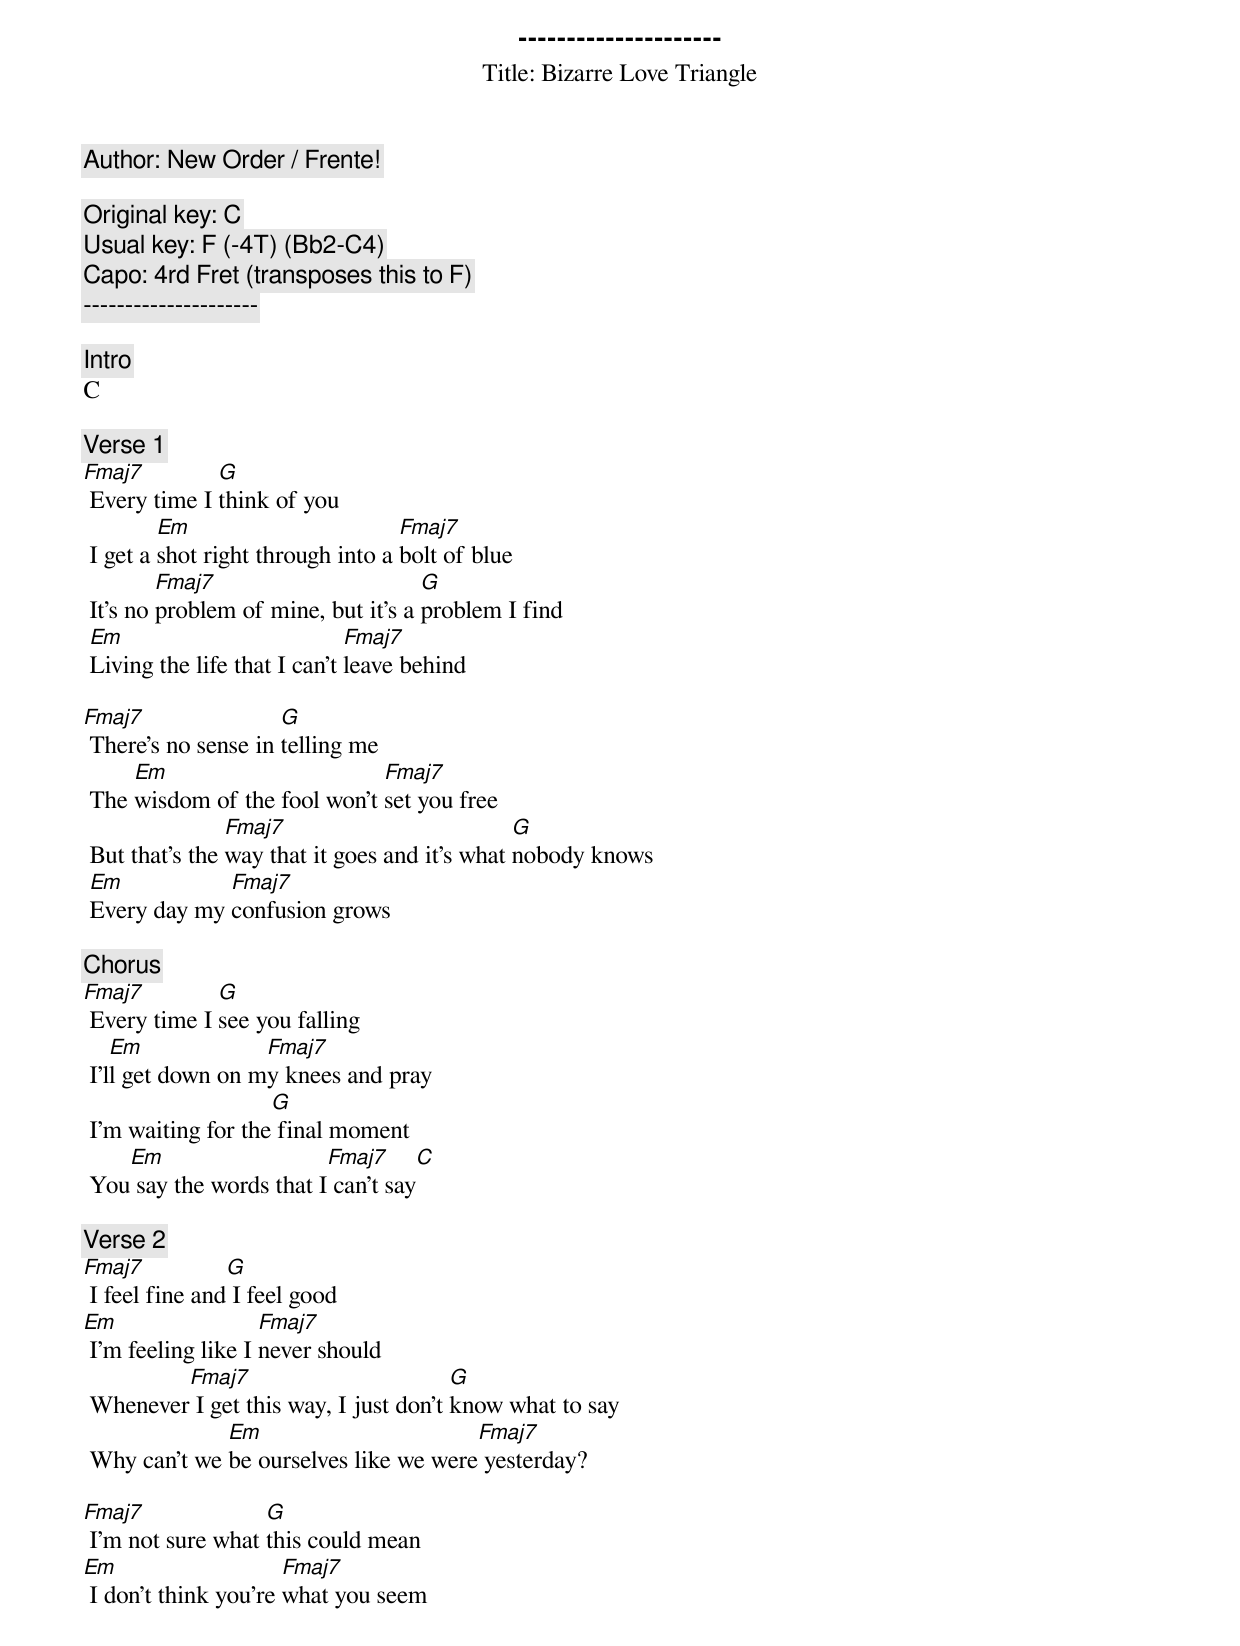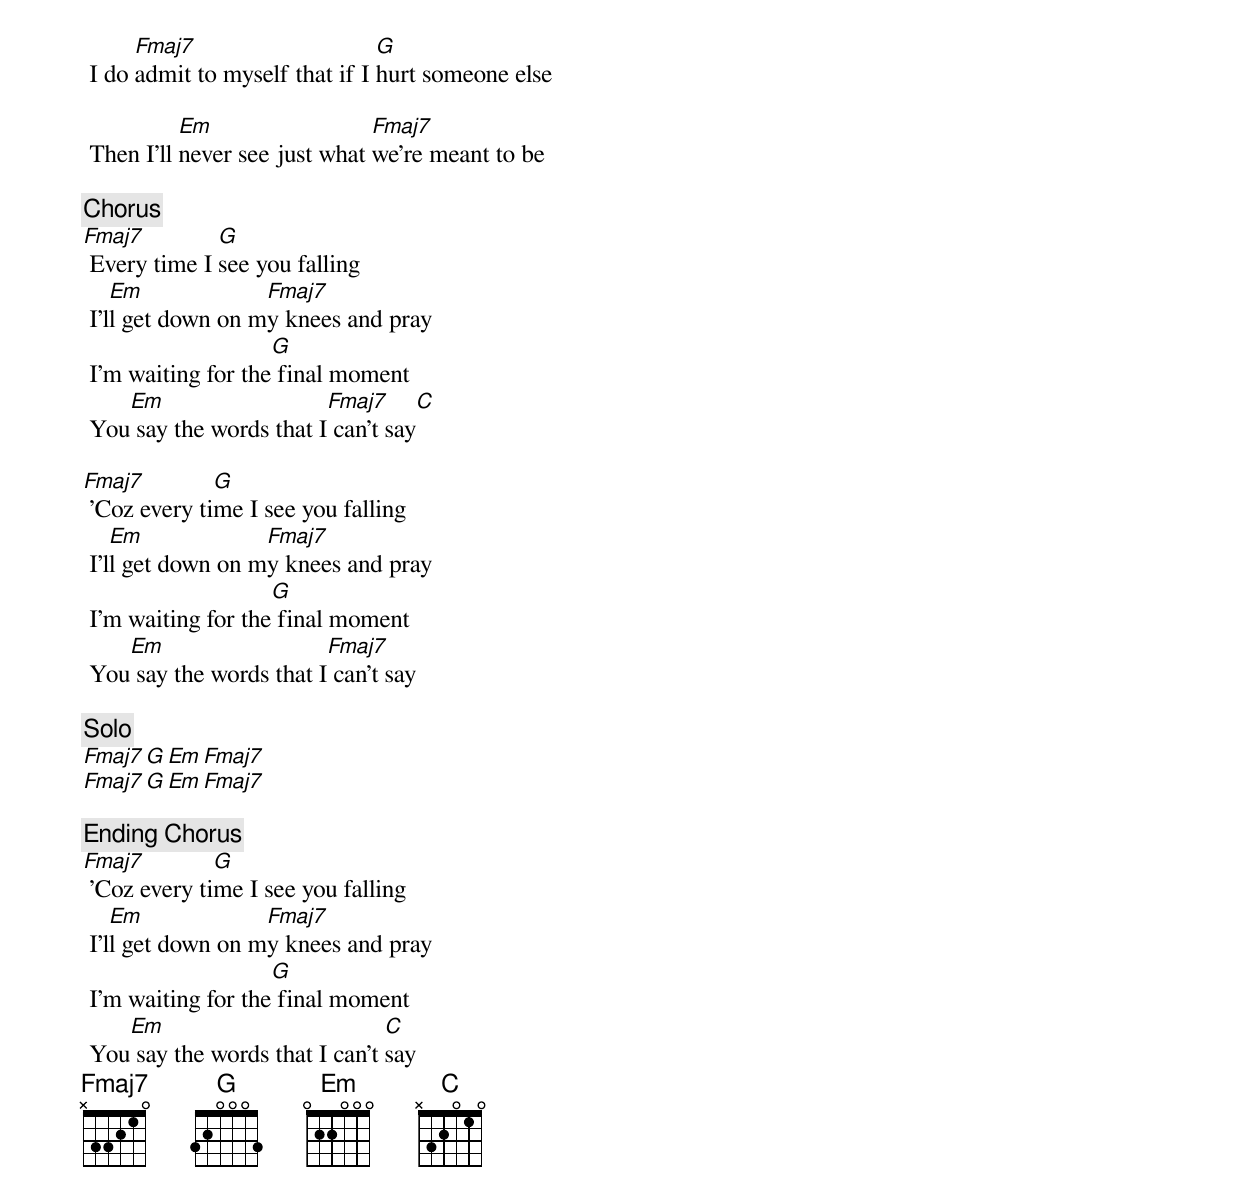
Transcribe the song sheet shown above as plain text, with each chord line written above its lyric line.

---------------------
Title: Bizarre Love Triangle
Author: New Order / Frente!

Original key: C
Usual key: F (-4T) (Bb2-C4)
Capo: 4rd Fret (transposes this to F)
---------------------

[Intro]
C

[Verse 1]
Fmaj7         G
 Every time I think of you
         Em                        Fmaj7
 I get a shot right through into a bolt of blue
         Fmaj7                       G
 It's no problem of mine, but it's a problem I find
 Em                           Fmaj7
 Living the life that I can't leave behind

Fmaj7                G
 There's no sense in telling me
     Em                       Fmaj7
 The wisdom of the fool won't set you free
                Fmaj7                          G
 But that's the way that it goes and it's what nobody knows
 Em           Fmaj7
 Every day my confusion grows

[Chorus]
Fmaj7         G
 Every time I see you falling
    Em             Fmaj7
 I'll get down on my knees and pray
                    G
 I'm waiting for the final moment
    Em                   Fmaj7     C
 You say the words that I can't say

[Verse 2]
Fmaj7           G
 I feel fine and I feel good
Em                  Fmaj7
 I'm feeling like I never should
         Fmaj7                         G
 Whenever I get this way, I just don't know what to say
              Em                       Fmaj7
 Why can't we be ourselves like we were yesterday?

Fmaj7              G
 I'm not sure what this could mean
Em                    Fmaj7
 I don't think you're what you seem
      Fmaj7                     G
 I do admit to myself that if I hurt someone else

           Em                  Fmaj7
 Then I'll never see just what we're meant to be

[Chorus]
Fmaj7         G
 Every time I see you falling
    Em             Fmaj7
 I'll get down on my knees and pray
                    G
 I'm waiting for the final moment
    Em                   Fmaj7     C
 You say the words that I can't say

Fmaj7         G
 'Coz every time I see you falling
    Em             Fmaj7
 I'll get down on my knees and pray
                    G
 I'm waiting for the final moment
    Em                   Fmaj7
 You say the words that I can't say

[Solo]
Fmaj7 G Em Fmaj7
Fmaj7 G Em Fmaj7

[Ending Chorus]
Fmaj7         G
 'Coz every time I see you falling
    Em             Fmaj7
 I'll get down on my knees and pray
                    G
 I'm waiting for the final moment
    Em                          C
 You say the words that I can't say
